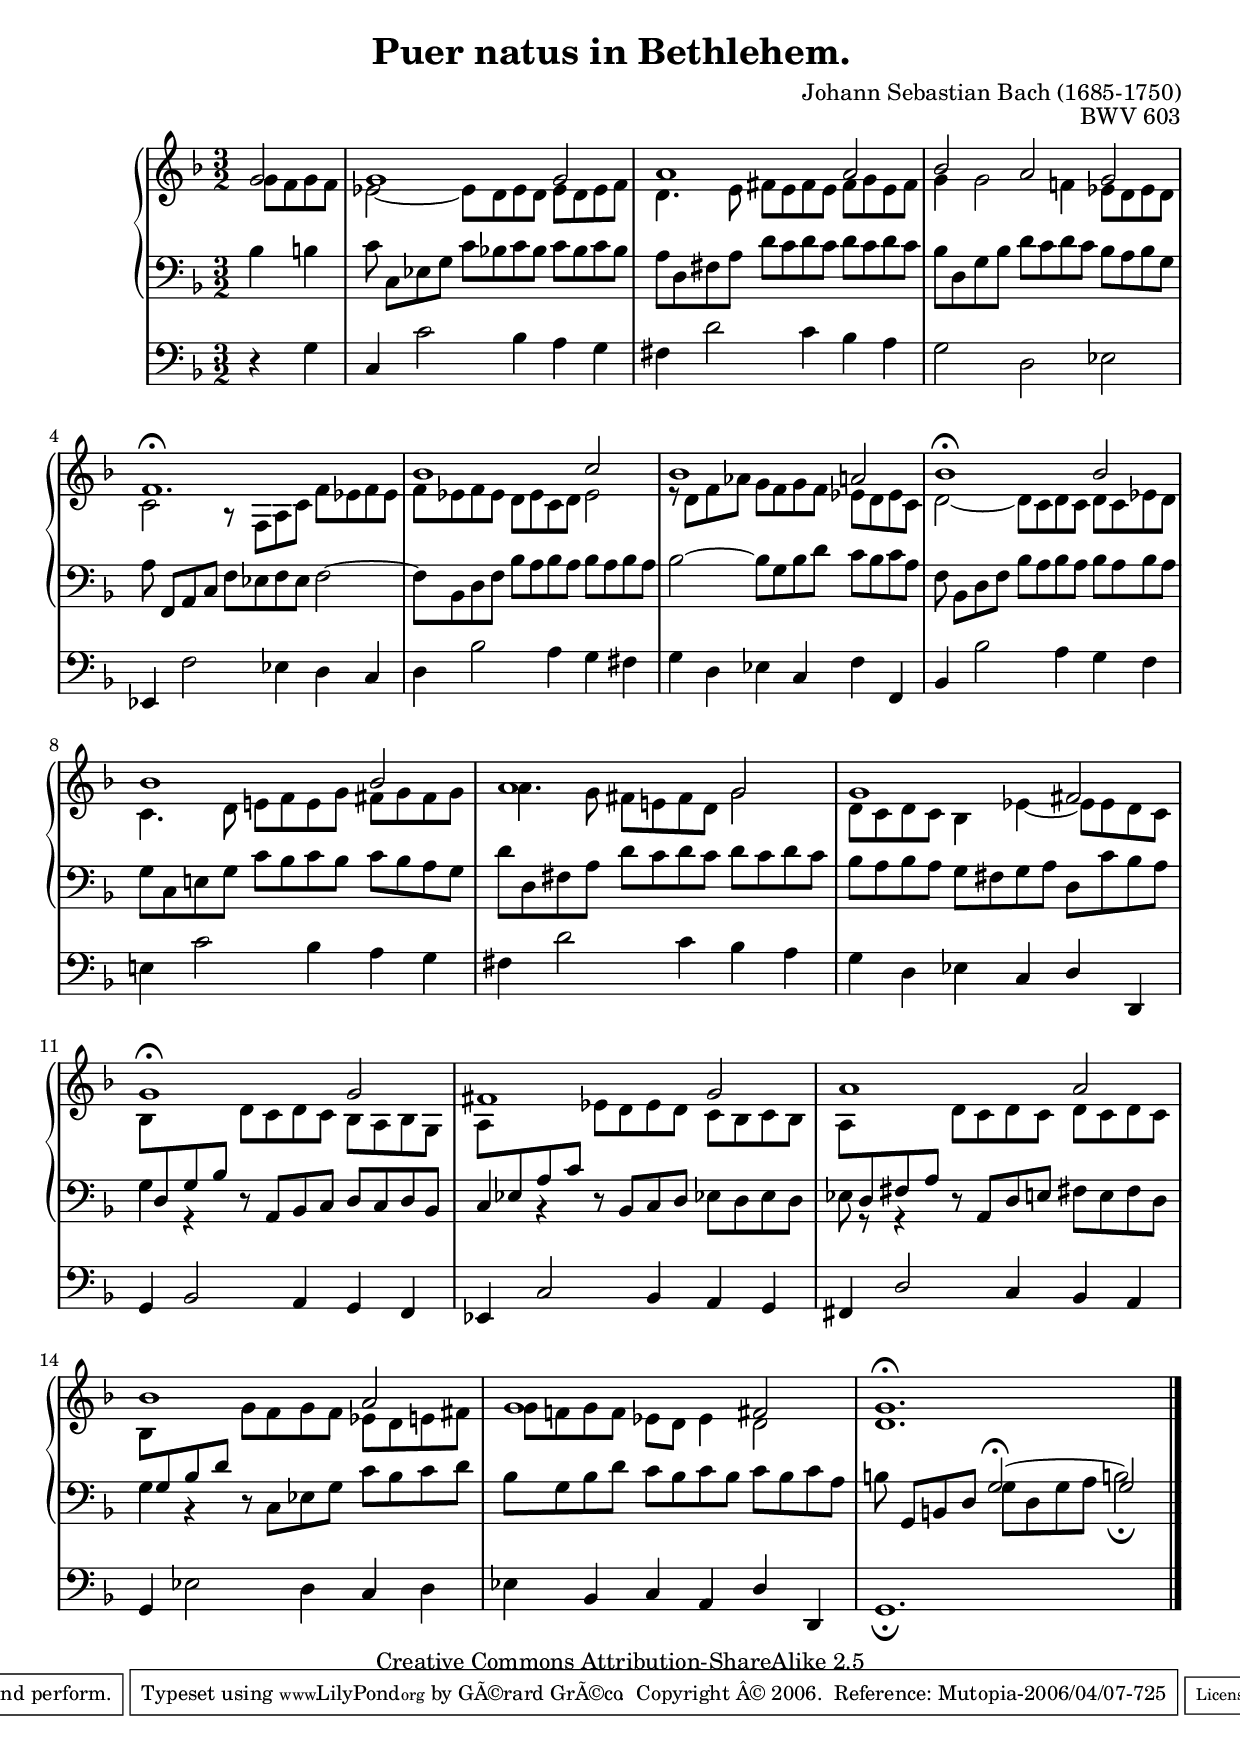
% -*- mode: LilyPond ; coding: utf-8 -*-
\version "2.8.0"
\include "italiano.ly" 
%% Version 1

\header{
    title = \markup {\center-align { "Puer natus in Bethlehem." " "} }
    subtitle = ""
    piece = "" 
    instrument = ""
    composer = "Johann Sebastian Bach (1685-1750)"
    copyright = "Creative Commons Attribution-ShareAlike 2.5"
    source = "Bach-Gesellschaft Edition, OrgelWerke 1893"
    opus = "BWV 603"
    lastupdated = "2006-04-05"
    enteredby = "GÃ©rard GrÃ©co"
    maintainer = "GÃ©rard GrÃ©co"
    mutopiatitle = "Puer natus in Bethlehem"
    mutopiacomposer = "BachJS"
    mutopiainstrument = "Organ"
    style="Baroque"

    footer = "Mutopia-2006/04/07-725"
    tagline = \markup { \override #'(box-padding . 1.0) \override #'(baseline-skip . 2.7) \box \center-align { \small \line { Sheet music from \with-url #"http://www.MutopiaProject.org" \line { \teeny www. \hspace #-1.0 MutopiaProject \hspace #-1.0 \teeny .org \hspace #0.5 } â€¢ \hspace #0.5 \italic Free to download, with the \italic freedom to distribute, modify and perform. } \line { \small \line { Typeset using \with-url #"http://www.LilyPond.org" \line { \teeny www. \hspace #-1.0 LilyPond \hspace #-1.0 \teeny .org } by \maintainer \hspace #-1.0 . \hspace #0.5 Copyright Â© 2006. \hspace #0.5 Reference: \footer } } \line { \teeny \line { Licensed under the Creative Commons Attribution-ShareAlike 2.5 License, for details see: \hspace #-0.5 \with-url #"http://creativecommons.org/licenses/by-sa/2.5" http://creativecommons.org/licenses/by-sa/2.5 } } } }
}

%#(set-default-paper-size "a4")
%#(set-global-staff-size 18)

halsup = {
  \stemUp
  \tieUp
}

halsdown = {
  \stemDown
  \tieDown
}

staffup = {
   \change Staff = "dessus" \halsdown
}

staffdown = {
   \change Staff = "basse" \halsup
}

global = {
  \key fa \major
  \time 3/2
}

choral =  \relative do'' {
  \global
  \partial 2 sol2 
  %  1 :
  sol1 sol2 
  la1 la2 
  sib2 la2 sol2 
  fa1.^\fermata 
  %  5 :
  sib1 do2 
  sib1 la!2 
  sib1^\fermata  sib2 
  sib1 sib2 
  la1 sol2 
  % 10 :
  sol1 fad2 
  sol1^\fermata sol2 
  fad1 sol2 
  la1 la2 
  sib1 la2 
  sol1 fad2 
  sol1.^\fermata
}
alto = \relative do'' {
  \global
  \partial 2 sol8 fa8 sol8 fa8 
  %  1 :
  mib2 ~ mib8 re8 mib8 re8 mib8 re8 mib8 fa8 
  re4. mi8 fad8 mi8 fad8 mi8 fad8 sol8 mi8 fad8 
  sol4 sol2 fa!4 mib8 re8 mib8 re8 
  do2 la8\rest fa8 la8 do8 fa8 mib8 fa8 mib8
  %  5 :
  fa8 mib8 fa8 mib8 re8 mib8 do8 re8 mib2 
  mi8\rest re8 fa8 lab8 sol8 fa8 sol8 fa8 mib8 re8 mib8 do8 
  re2 ~ re8 do8 re8 do8 re8 do8 mib8 re8 
  do4. re8 mi!8 fa8 mi8 sol8 fad8 sol8 fad8 sol8 
  la4. sol8 fad8 mi!8 fad8 re8 sol2 
  % 10 :
  re8 do8 re8 do8 sib4 mib4 ~ mib8 mib8 re8 do8 
  sib8 \staffdown re,8 sol8 sib8 \staffup re8 do8 re8 do8 sib8 la8 sib8 sol8 
  la8 \staffdown mib8 la8 do8 \staffup mib8 re8 mib8 re8 do8 sib8 do8 sib8 
  la8 \staffdown re,8 fad8  la8 \staffup re8 do8 re8 do8 re8 do8 re8 do8 \break
  sib8 \staffdown sol8 sib8 re8 \staffup sol8 fa8 sol8 fa8 mib8 re8 mi8 fad8 
  % 15 :
  sol8 fa!8 sol8 fa8 mib8 re8 mib4 re2 
  re1. 
}
tenor = \relative do' { 
  \global
  \clef "bass"
  \partial 2 sib4 si4 
  %  1 :
  do8 do,8 [ mib8 sol8 ] do8 sib!8 do8 sib8 do8 sib8 do8 sib8 
  la8 re,8 fad8 la8 re8 do8 re8 do8 re8 do8 re8 do8 
  sib8 re,8 sol8 sib8 re8 do8 re8 do8 sib8 la8 sib8 sol8 
  la8 fa,8 [ la8 do8 ] fa8 mib8 fa8 mib8 fa2 ~
  %  5 :
  fa8 sib,8 re8 fa8 sib8 la8 sib8 la8 sib8 la8 sib8 la8 
  sib2 ~ sib8 sol8 sib8 re8 do8 sib8 do8 la8 
  fa8 sib,8 [ re8 fa8 ] sib8 la8 sib8 la8 sib8 la8 sib8 la8 
  sol8 do,8 mi!8 sol8 do8 sib8 do8 sib8 do8 sib8 la8 sol8 
  re'8 re,8 fad8 la8 re8 do8 re8 do8 re8 do8 re8 do8 
  % 10 :
  sib8 la8 sib8 la8 sol8 fad8 sol8 la8 re,8 do'8 sib8 la8 
  sol4 r4 r8 la,8 sib8 do8 re8 do8 re8 sib8 
  do4 r4 r8 sib8 do8 re8 mib!8 re8 mib8 re8 
  mib8 sol,8\rest sol4\rest r8 la8 re8 mi!8 fad!8 mi8 fad8 re8 
  sol4 r4 r8 do,8 mib8 sol8 do8 sib8 do8 re8 
  % 15 :
  sib8 sol8 sib8 re8 do8 sib8 do8 sib8 do8 sib8 do8 la8 
  si8 sol,8 [ si8 re8 ] << { \once\override Tie #'staff-position = #7 sol2^\fermata ~ sol2 } \\ {sol8 re8 sol8 la8 si!2_\fermata} >>
}
pedale = \relative do' {
  \global
  \clef "bass"
  \partial 2 r4 sol4 
  %  1 :
  do,4 do'2 sib4 la4 sol4 
  fad4 re'2 do4 sib4 la4
  sol2 re2 mib2 
  mib,4 fa'2 mib4 re4 do4 
  %  5 :
  re4 sib'2 la4 sol4 fad4 
  sol4 re4 mib4 do4 fa4 fa,4 
  sib4 sib'2 la4 sol4 fa4 
  mi!4 do'2 sib4 la4 sol4 
  fad4 re'2 do4 sib4 la4 
  % 10 :
  sol4 re4 mib4 do4 \stemUp re4 \stemNeutral re,4 
  sol4 sib2 la4 sol4 fa4 
  mib4 do'2 sib4 la4 sol4 
  fad4 \stemUp re'2 \stemNeutral do4 sib4 la4 
  sol4 mib'2 re4 do4 re4 
  % 15 :
  mib4 sib4 do4 la4 \stemUp re4 \stemNeutral re,4 
   \once \override Script #'padding = # 1 sol1._\fermata \bar "|."
}


\score{
\new PianoStaff 
  <<
  \set PianoStaff.systemStartDelimiterHierarchy
  = #'(SystemStartBar (SystemStartBrace a b ))
  \new Staff = "dessus" << 
    \choral \\
    \alto 
  >>
  \new Staff = "basse" { 
    \clef "bass" 
    \tenor
  }
  \new Staff = "pedale" {
    \pedale
  }
>>
\layout{}
}

\score {
  <<
    \new Staff {
      \set Staff.midiInstrument = "pan flute"
      \choral
    }
    \new Staff {
      \set Staff.midiInstrument = "pan flute"
      \alto
    }
    \new Staff {
      \set Staff.midiInstrument = "pan flute"
      \tenor
    }
    \new Staff {
      \set Staff.midiInstrument = "pan flute"
      \pedale
    }
  >>
  \midi{ \tempo 4 = 85 }
}